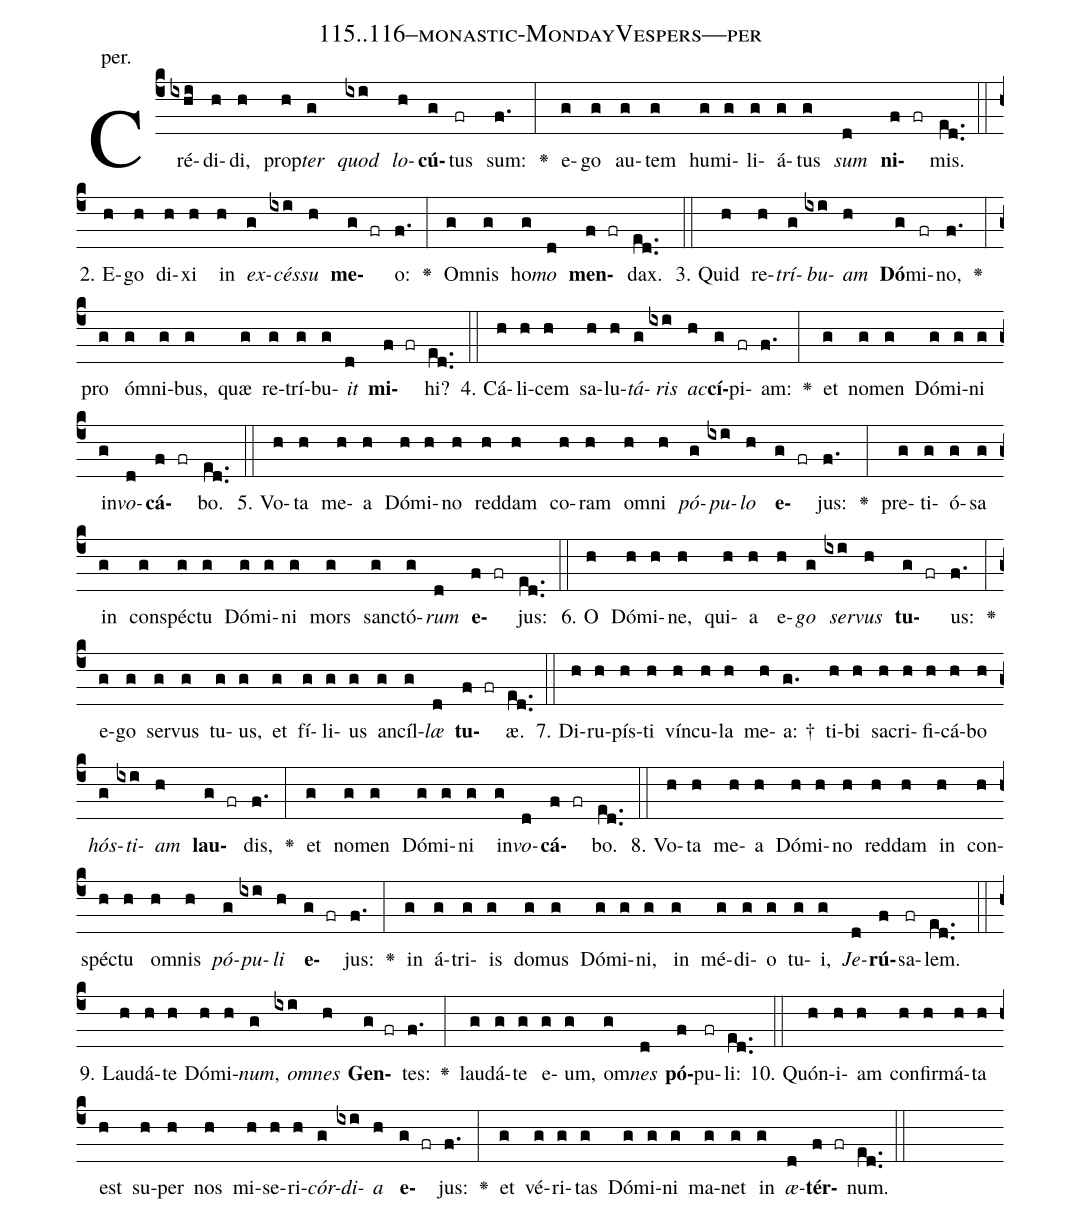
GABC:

name: 115..116--monastic-MondayVespers---per;
annotation: per.;
%%
(c4)Cré(ixhi)di(h)di,(h) prop(h)<i>ter</i>(g) <i>quod</i>(ixi) <i>lo</i>(h)<b>cú</b>(g)tus(fr) sum:(f.) <v>\greheightstar</v>(:) e(g)go(g) au(g)tem(g) hu(g)mi(g)li(g)á(g)tus(g) <i>sum</i>(d) <b>ni</b>(f fr)mis.(ed..) (::)
2. E(h)go(h) di(h)xi(h) in(h) <i>ex</i>(g)<i>cés</i>(ixi)<i>su</i>(h) <b>me</b>(g fr)o:(f.) <v>\greheightstar</v>(:) Om(g)nis(g) ho(g)<i>mo</i>(d) <b>men</b>(f fr)dax.(ed..) (::)
3. Quid(h) re(h)<i>trí</i>(g)<i>bu</i>(ixi)<i>am</i>(h) <b>Dó</b>(g)mi(fr)no,(f.) <v>\greheightstar</v>(:) pro(g) óm(g)ni(g)bus,(g) quæ(g) re(g)trí(g)bu(g)<i>it</i>(d) <b>mi</b>(f fr)hi?(ed..) (::)
4. Cá(h)li(h)cem(h) sa(h)lu(h)<i>tá</i>(g)<i>ris</i>(ixi) <i>ac</i>(h)<b>cí</b>(g)pi(fr)am:(f.) <v>\greheightstar</v>(:) et(g) no(g)men(g) Dó(g)mi(g)ni(g) in(g)<i>vo</i>(d)<b>cá</b>(f fr)bo.(ed..) (::)
5. Vo(h)ta(h) me(h)a(h) Dó(h)mi(h)no(h) red(h)dam(h) co(h)ram(h) om(h)ni(h) <i>pó</i>(g)<i>pu</i>(ixi)<i>lo</i>(h) <b>e</b>(g fr)jus:(f.) <v>\greheightstar</v>(:) pre(g)ti(g)ó(g)sa(g) in(g) con(g)spéc(g)tu(g) Dó(g)mi(g)ni(g) mors(g) sanc(g)tó(g)<i>rum</i>(d) <b>e</b>(f fr)jus:(ed..) (::)
6. O(h) Dó(h)mi(h)ne,(h) qui(h)a(h) e(h)<i>go</i>(g) <i>ser</i>(ixi)<i>vus</i>(h) <b>tu</b>(g fr)us:(f.) <v>\greheightstar</v>(:) e(g)go(g) ser(g)vus(g) tu(g)us,(g) et(g) fí(g)li(g)us(g) an(g)cíl(g)<i>læ</i>(d) <b>tu</b>(f fr)æ.(ed..) (::)
7. Di(h)ru(h)pís(h)ti(h) vín(h)cu(h)la(h) me(h)a: †(g.) ti(h)bi(h) sa(h)cri(h)fi(h)cá(h)bo(h) <i>hós</i>(g)<i>ti</i>(ixi)<i>am</i>(h) <b>lau</b>(g fr)dis,(f.) <v>\greheightstar</v>(:) et(g) no(g)men(g) Dó(g)mi(g)ni(g) in(g)<i>vo</i>(d)<b>cá</b>(f fr)bo.(ed..) (::)
8. Vo(h)ta(h) me(h)a(h) Dó(h)mi(h)no(h) red(h)dam(h) in(h) con(h)spéc(h)tu(h) om(h)nis(h) <i>pó</i>(g)<i>pu</i>(ixi)<i>li</i>(h) <b>e</b>(g fr)jus:(f.) <v>\greheightstar</v>(:) in(g) á(g)tri(g)is(g) do(g)mus(g) Dó(g)mi(g)ni,(g) in(g) mé(g)di(g)o(g) tu(g)i,(g) <i>Je</i>(d)<b>rú</b>(f)sa(fr)lem.(ed..) (::)
9. Lau(h)dá(h)te(h) Dó(h)mi(h)<i>num</i>,(g) <i>om</i>(ixi)<i>nes</i>(h) <b>Gen</b>(g fr)tes:(f.) <v>\greheightstar</v>(:) lau(g)dá(g)te(g) e(g)um,(g) om(g)<i>nes</i>(d) <b>pó</b>(f)pu(fr)li:(ed..) (::)
10. Quón(h)i(h)am(h) con(h)fir(h)má(h)ta(h) est(h) su(h)per(h) nos(h) mi(h)se(h)ri(h)<i>cór</i>(g)<i>di</i>(ixi)<i>a</i>(h) <b>e</b>(g fr)jus:(f.) <v>\greheightstar</v>(:) et(g) vé(g)ri(g)tas(g) Dó(g)mi(g)ni(g) ma(g)net(g) in(g) <i>æ</i>(d)<b>tér</b>(f fr)num.(ed..) (::)
